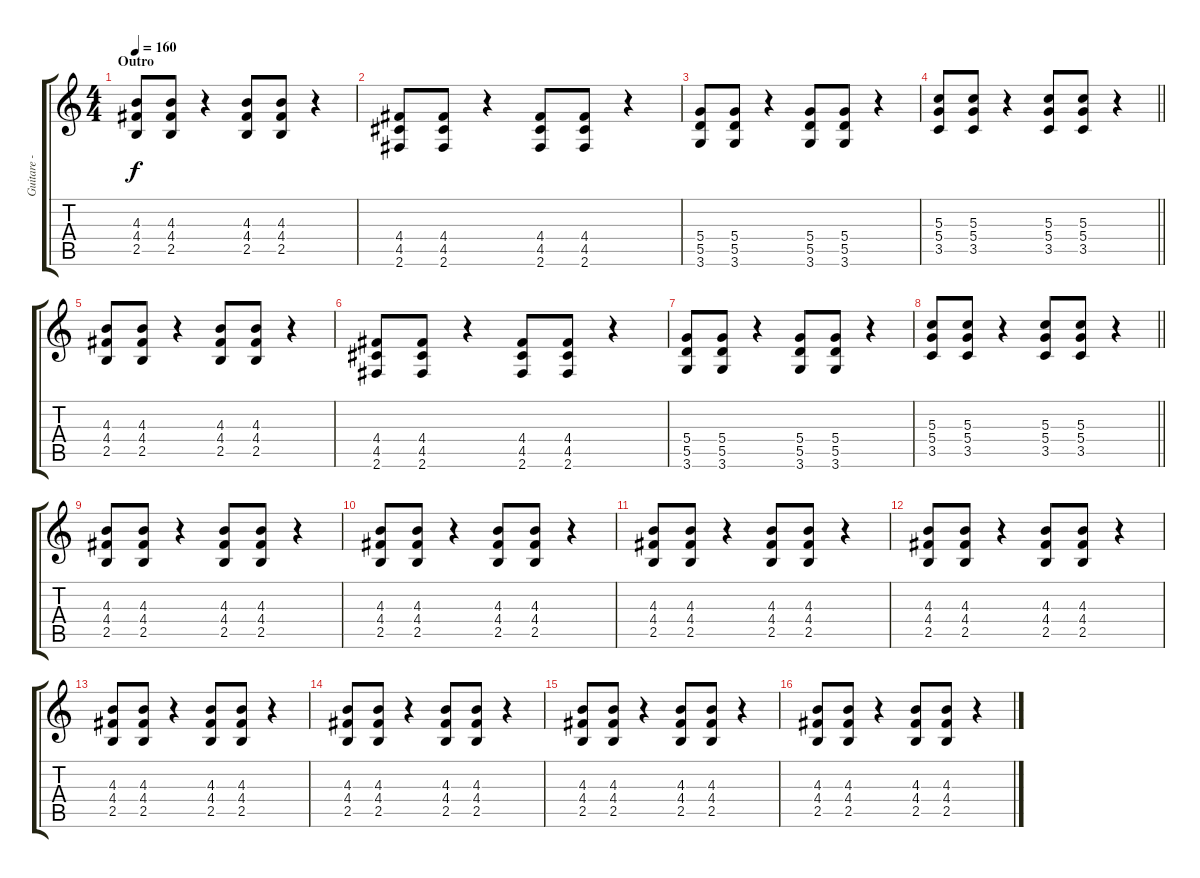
\track ("Guitare - Till" "Guitare - ") {instrument distortionguitar}
\staff {score tabs}
\tuning (E4 B3 G3 D3 A2 E2) {hide}
\ts (4 4)
\section ("" "Outro")
\tempo 160
\clef g2
\ks c
(4.3 4.4 2.5).8{dy f} (4.3 4.4 2.5).8 r.4 (4.3 4.4 2.5).8 (4.3 4.4 2.5).8 r.4 |
(4.4 4.5 2.6).8 (4.4 4.5 2.6).8 r.4 (4.4 4.5 2.6).8 (4.4 4.5 2.6).8 r.4 |
(5.4 5.5 3.6).8 (5.4 5.5 3.6).8 r.4 (5.4 5.5 3.6).8 (5.4 5.5 3.6).8 r.4 |
\barLineRight lightlight
(5.3 5.4 3.5).8 (5.3 5.4 3.5).8 r.4 (5.3 5.4 3.5).8 (5.3 5.4 3.5).8 r.4 |
(4.3 4.4 2.5).8 (4.3 4.4 2.5).8 r.4 (4.3 4.4 2.5).8 (4.3 4.4 2.5).8 r.4 |
(4.4 4.5 2.6).8 (4.4 4.5 2.6).8 r.4 (4.4 4.5 2.6).8 (4.4 4.5 2.6).8 r.4 |
(5.4 5.5 3.6).8 (5.4 5.5 3.6).8 r.4 (5.4 5.5 3.6).8 (5.4 5.5 3.6).8 r.4 |
\barLineRight lightlight
(5.3 5.4 3.5).8 (5.3 5.4 3.5).8 r.4 (5.3 5.4 3.5).8 (5.3 5.4 3.5).8 r.4 |
\section ("" "")
(4.3 4.4 2.5).8 (4.3 4.4 2.5).8 r.4 (4.3 4.4 2.5).8 (4.3 4.4 2.5).8 r.4 |
(4.3 4.4 2.5).8 (4.3 4.4 2.5).8 r.4 (4.3 4.4 2.5).8 (4.3 4.4 2.5).8 r.4 |
(4.3 4.4 2.5).8 (4.3 4.4 2.5).8 r.4 (4.3 4.4 2.5).8 (4.3 4.4 2.5).8 r.4 |
(4.3 4.4 2.5).8 (4.3 4.4 2.5).8 r.4 (4.3 4.4 2.5).8 (4.3 4.4 2.5).8 r.4 |
(4.3 4.4 2.5).8 (4.3 4.4 2.5).8 r.4 (4.3 4.4 2.5).8 (4.3 4.4 2.5).8 r.4 |
(4.3 4.4 2.5).8 (4.3 4.4 2.5).8 r.4 (4.3 4.4 2.5).8 (4.3 4.4 2.5).8 r.4 |
(4.3 4.4 2.5).8 (4.3 4.4 2.5).8 r.4 (4.3 4.4 2.5).8 (4.3 4.4 2.5).8 r.4 |
(4.3 4.4 2.5).8 (4.3 4.4 2.5).8 r.4 (4.3 4.4 2.5).8 (4.3 4.4 2.5).8 r.4
